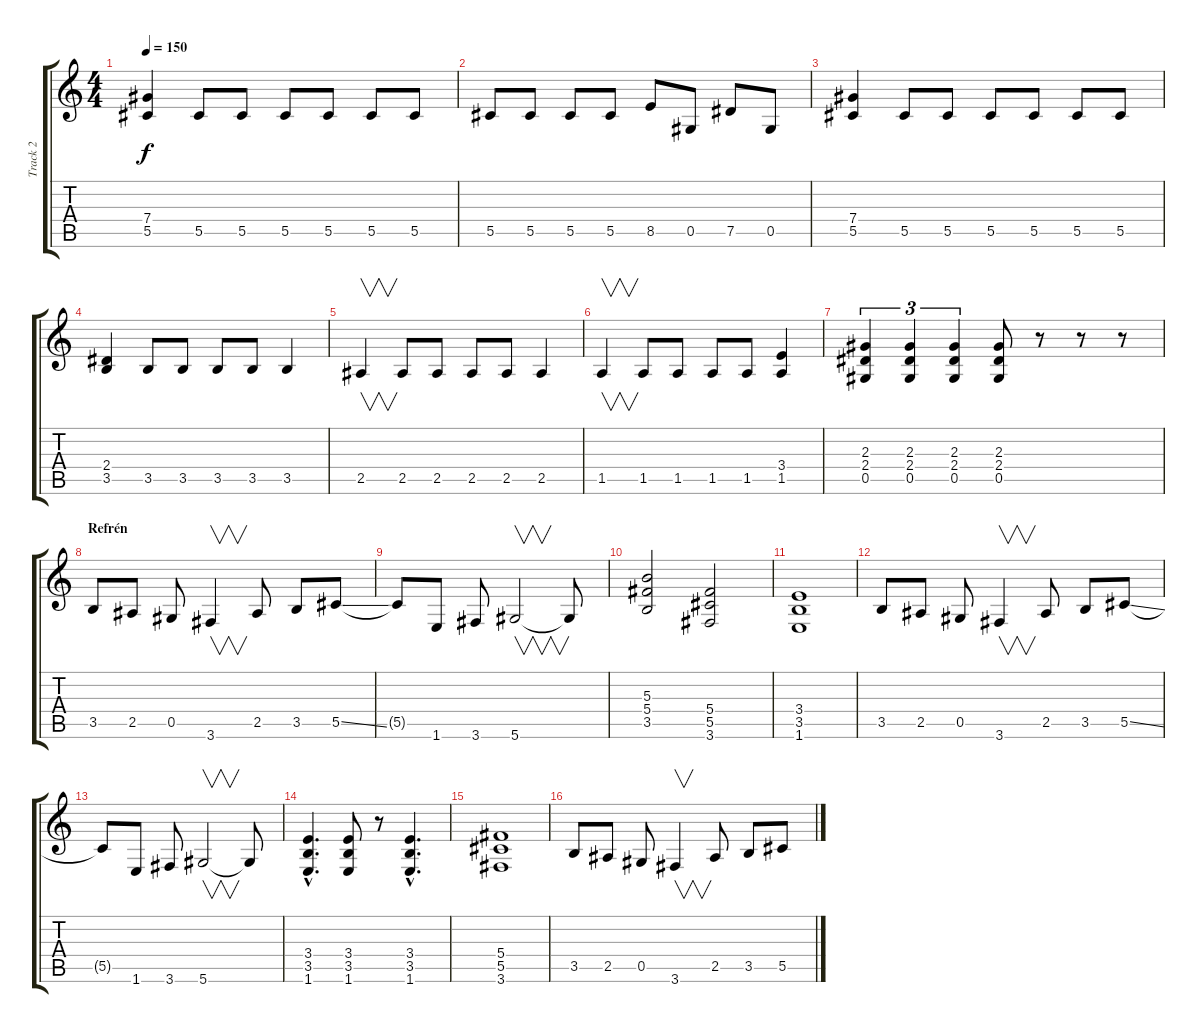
\track ("Track 2" "Track 2") {instrument overdrivenguitar}
\staff {score tabs}
\tuning (Eb4 Bb3 Gb3 Db3 Ab2 Eb2) {hide}
\ts (4 4)
\tempo 150
\clef g2
\ks c
(7.4 5.5).4{dy f} 5.5.8 5.5.8 5.5.8 5.5.8 5.5.8 5.5.8 |
5.5.8 5.5.8 5.5.8 5.5.8 8.5.8 0.5.8 7.5.8 0.5.8 |
(7.4 5.5).4 5.5.8 5.5.8 5.5.8 5.5.8 5.5.8 5.5.8 |
(2.4 3.5).4 3.5.8 3.5.8 3.5.8 3.5.8 3.5.4 |
2.5.4{v} 2.5.8 2.5.8 2.5.8 2.5.8 2.5.4 |
1.5.4{v} 1.5.8 1.5.8 1.5.8 1.5.8 (3.4 1.5).4 |
(2.3 2.4 0.5).4{tu (3 2)} (2.3 2.4 0.5).4{tu (3 2)} (2.3 2.4 0.5).4{tu (3 2)} (2.3 2.4 0.5).8 r.8 r.8 r.8 |
\section ("" "Refrén")
3.5.8 2.5.8 0.5.8 3.6.4{v} 2.5.8 3.5.8 5.5{ss}.8 |
5.5{t}.8 1.6.8 3.6.8 5.6.2{v} 5.6{t}.8 |
(5.3 5.4 3.5).2 (5.4 5.5 3.6).2 |
(3.4 3.5 1.6).1 |
3.5.8 2.5.8 0.5.8 3.6.4{v} 2.5.8 3.5.8 5.5{ss}.8 |
5.5{t}.8 1.6.8 3.6.8 5.6.2{v} 5.6{t}.8 |
(3.4{hac} 3.5{hac} 1.6{hac}).4{d} (3.4 3.5 1.6).8 r.8 (3.4{hac} 3.5{hac} 1.6{hac}).4{d} |
(5.4 5.5 3.6).1 |
3.5.8 2.5.8 0.5.8 3.6.4{v} 2.5.8 3.5.8 5.5{ss}.8
